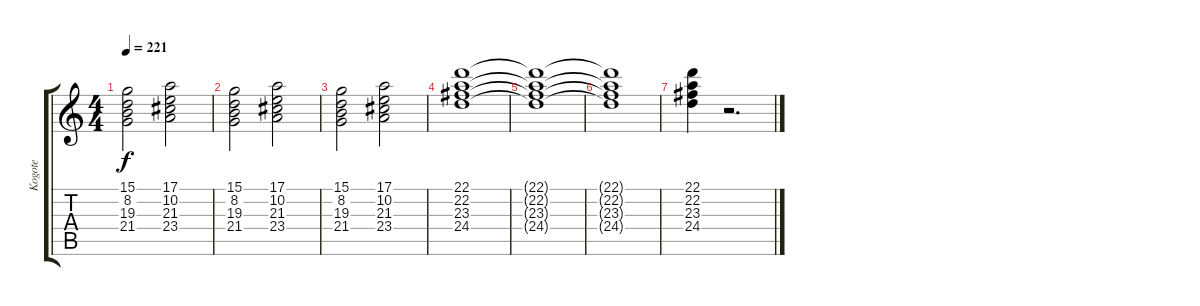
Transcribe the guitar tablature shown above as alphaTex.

\track ("Kogote" "Kogote") {instrument drawbarorgan}
\staff {score tabs}
\tuning (E4 B3 G3 D3 A2 E2) {hide}
\ts (4 4)
\tempo 221
\clef g2
\ks c
(15.1 8.2 19.3 21.4).2{dy f} (17.1 10.2 21.3 23.4).2 |
(15.1 8.2 19.3 21.4).2 (17.1 10.2 21.3 23.4).2 |
(15.1 8.2 19.3 21.4).2 (17.1 10.2 21.3 23.4).2 |
(22.1 22.2 23.3 24.4).1 |
(22.1{t} 22.2{t} 23.3{t} 24.4{t}).1 |
(22.1{t} 22.2{t} 23.3{t} 24.4{t}).1 |
(22.1 22.2 23.3 24.4).4 r.2{d}
